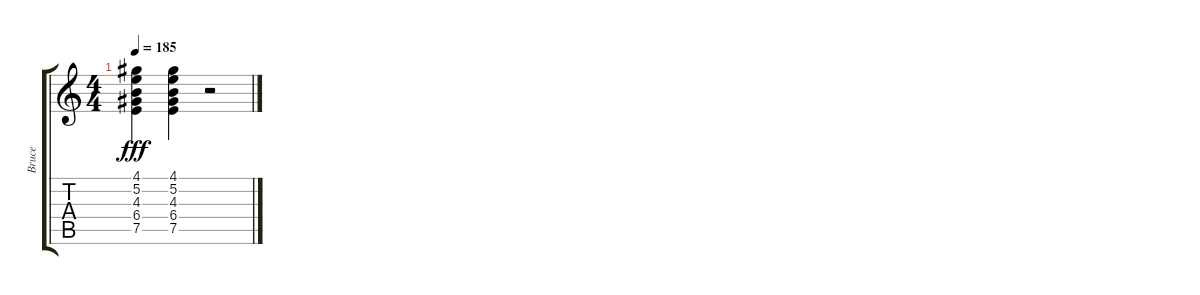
\track ("Bruce" "Bruce") {instrument acousticguitarsteel}
\staff {score tabs}
\tuning (E4 B3 G3 D3 A2 E2) {hide}
\ts (4 4)
\tempo 185
\clef g2
\ks c
(4.1 5.2 4.3 6.4 7.5).4{dy fff} (4.1 5.2 4.3 6.4 7.5).4 r.2
